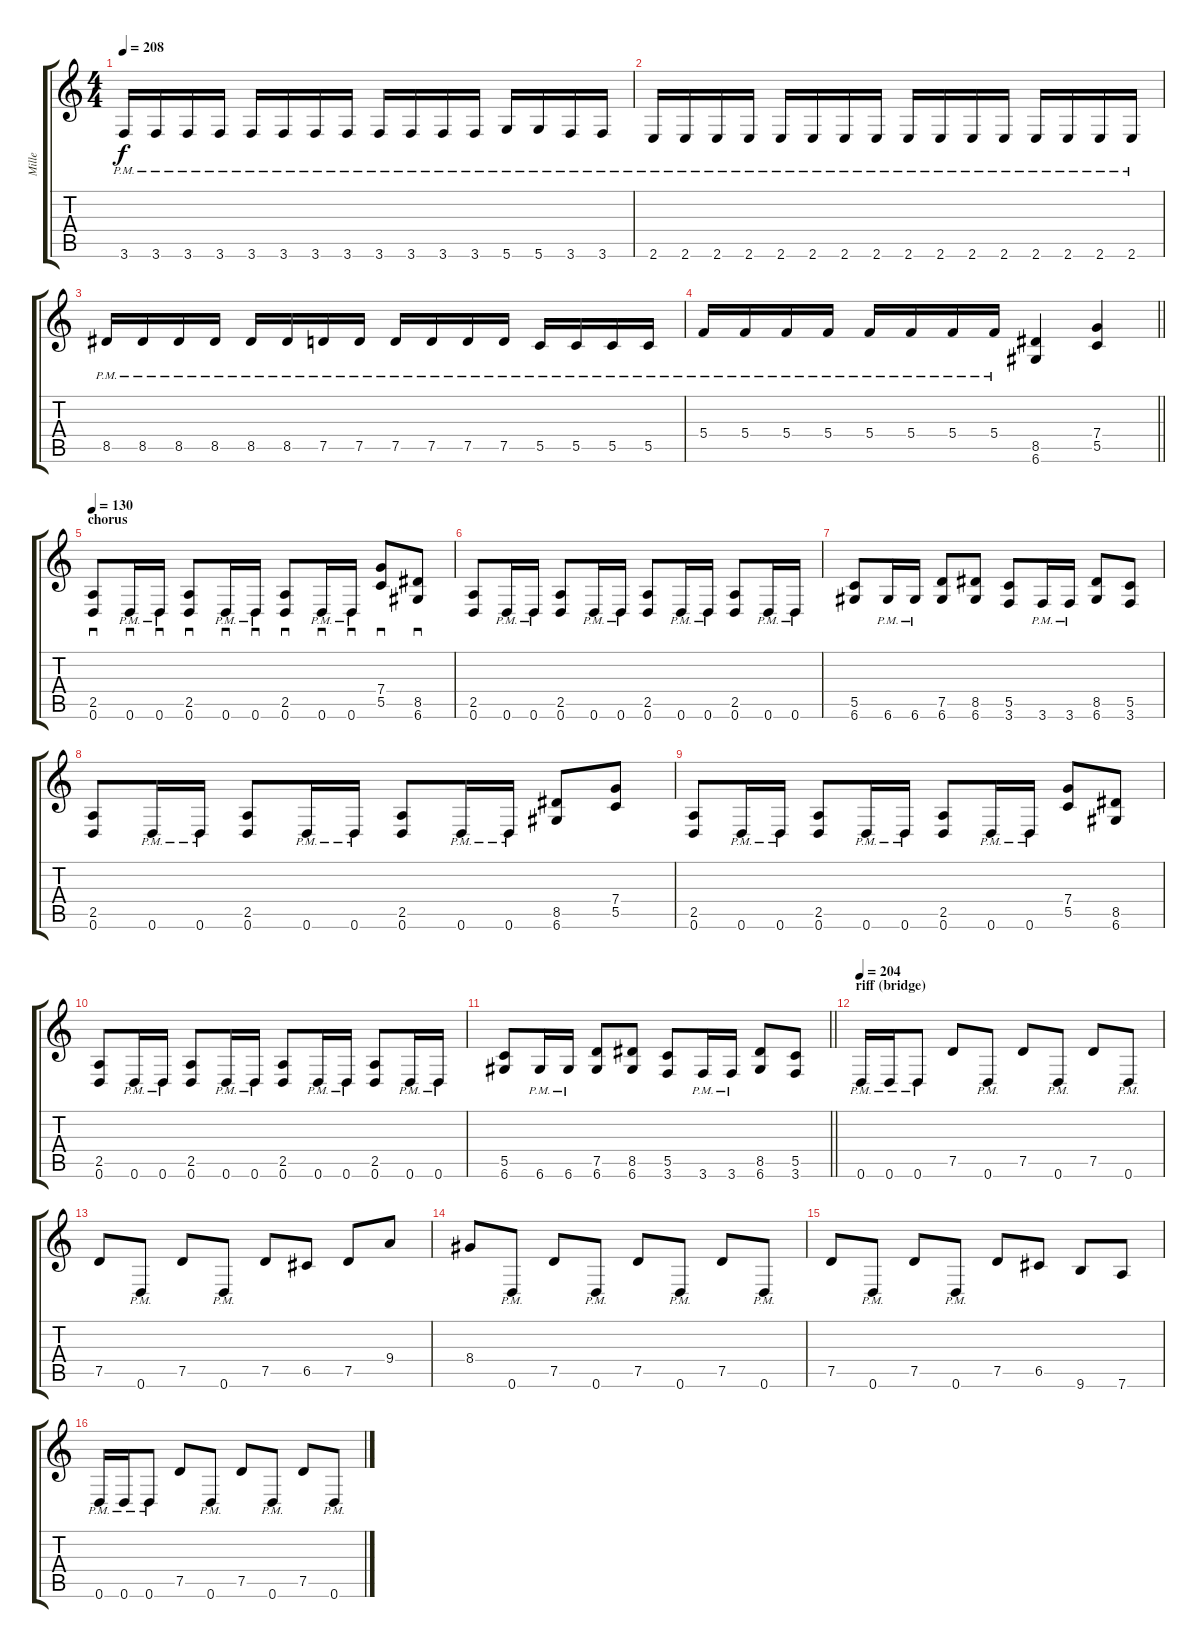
\track ("Mille" "Mille") {instrument distortionguitar}
\staff {score tabs}
\tuning (D4 A3 F3 C3 G2 D2) {hide}
\ts (4 4)
\tempo 208
\clef g2
\ks c
3.6{pm}.16{dy f} 3.6{pm}.16 3.6{pm}.16 3.6{pm}.16 3.6{pm}.16 3.6{pm}.16 3.6{pm}.16 3.6{pm}.16 3.6{pm}.16 3.6{pm}.16 3.6{pm}.16 3.6{pm}.16 5.6{pm}.16 5.6{pm}.16 3.6{pm}.16 3.6{pm}.16 |
2.6{pm}.16 2.6{pm}.16 2.6{pm}.16 2.6{pm}.16 2.6{pm}.16 2.6{pm}.16 2.6{pm}.16 2.6{pm}.16 2.6{pm}.16 2.6{pm}.16 2.6{pm}.16 2.6{pm}.16 2.6{pm}.16 2.6{pm}.16 2.6{pm}.16 2.6{pm}.16 |
8.5{pm}.16 8.5{pm}.16 8.5{pm}.16 8.5{pm}.16 8.5{pm}.16 8.5{pm}.16 7.5{pm}.16 7.5{pm}.16 7.5{pm}.16 7.5{pm}.16 7.5{pm}.16 7.5{pm}.16 5.5{pm}.16 5.5{pm}.16 5.5{pm}.16 5.5{pm}.16 |
\barLineRight lightlight
5.4{pm}.16 5.4{pm}.16 5.4{pm}.16 5.4{pm}.16 5.4{pm}.16 5.4{pm}.16 5.4{pm}.16 5.4{pm}.16 (8.5 6.6).4 (7.4 5.5).4 |
\section ("" "chorus")
\tempo 130
(2.5 0.6).8{sd} 0.6{pm}.16{sd} 0.6{pm}.16{sd} (2.5 0.6).8{sd} 0.6{pm}.16{sd} 0.6{pm}.16{sd} (2.5 0.6).8{sd} 0.6{pm}.16{sd} 0.6{pm}.16{sd} (7.4 5.5).8{sd} (8.5 6.6).8{sd} |
(2.5 0.6).8 0.6{pm}.16 0.6{pm}.16 (2.5 0.6).8 0.6{pm}.16 0.6{pm}.16 (2.5 0.6).8 0.6{pm}.16 0.6{pm}.16 (2.5 0.6).8 0.6{pm}.16 0.6{pm}.16 |
(5.5 6.6).8 6.6{pm}.16 6.6{pm}.16 (7.5 6.6).8 (8.5 6.6).8 (5.5 3.6).8 3.6{pm}.16 3.6{pm}.16 (8.5 6.6).8 (5.5 3.6).8 |
(2.5 0.6).8 0.6{pm}.16 0.6{pm}.16 (2.5 0.6).8 0.6{pm}.16 0.6{pm}.16 (2.5 0.6).8 0.6{pm}.16 0.6{pm}.16 (8.5 6.6).8 (7.4 5.5).8 |
(2.5 0.6).8 0.6{pm}.16 0.6{pm}.16 (2.5 0.6).8 0.6{pm}.16 0.6{pm}.16 (2.5 0.6).8 0.6{pm}.16 0.6{pm}.16 (7.4 5.5).8 (8.5 6.6).8 |
(2.5 0.6).8 0.6{pm}.16 0.6{pm}.16 (2.5 0.6).8 0.6{pm}.16 0.6{pm}.16 (2.5 0.6).8 0.6{pm}.16 0.6{pm}.16 (2.5 0.6).8 0.6{pm}.16 0.6{pm}.16 |
\barLineRight lightlight
(5.5 6.6).8 6.6{pm}.16 6.6{pm}.16 (7.5 6.6).8 (8.5 6.6).8 (5.5 3.6).8 3.6{pm}.16 3.6{pm}.16 (8.5 6.6).8 (5.5 3.6).8 |
\section ("" "riff (bridge)")
\tempo 204
0.6{pm}.16 0.6{pm}.16 0.6{pm}.8 7.5.8 0.6{pm}.8 7.5.8 0.6{pm}.8 7.5.8 0.6{pm}.8 |
7.5.8 0.6{pm}.8 7.5.8 0.6{pm}.8 7.5.8 6.5.8 7.5.8 9.4.8 |
8.4.8 0.6{pm}.8 7.5.8 0.6{pm}.8 7.5.8 0.6{pm}.8 7.5.8 0.6{pm}.8 |
7.5.8 0.6{pm}.8 7.5.8 0.6{pm}.8 7.5.8 6.5.8 9.6.8 7.6.8 |
0.6{pm}.16 0.6{pm}.16 0.6{pm}.8 7.5.8 0.6{pm}.8 7.5.8 0.6{pm}.8 7.5.8 0.6{pm}.8
